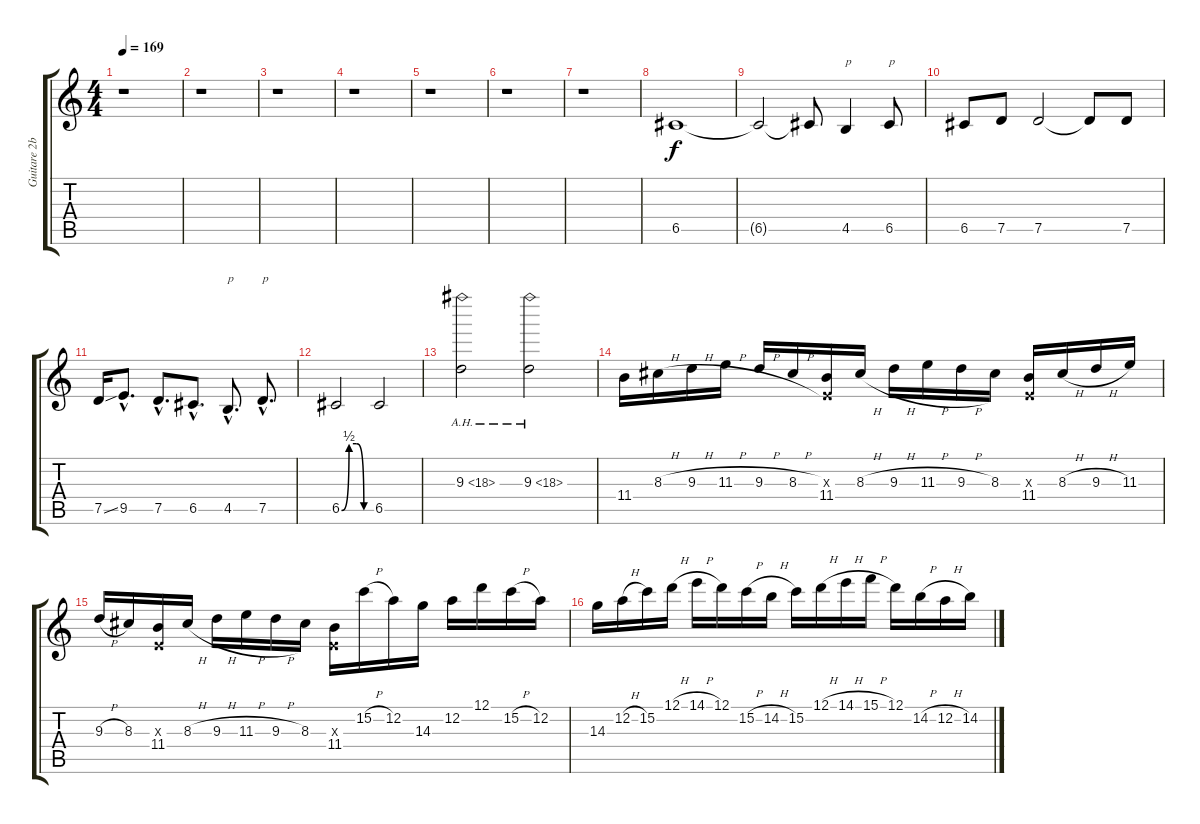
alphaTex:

\track ("Guitare 2b" "Guitare 2b") {instrument distortionguitar}
\staff {score tabs}
\tuning (D4 A3 F3 C3 G2 D2) {hide}
\ts (4 4)
\tempo 169
\clef g2
\ks c
r.1{dy f} |
r.1 |
r.1 |
r.1 |
r.1 |
r.1 |
r.1 |
6.5.1 |
6.5{t}.2 6.5{t}.8 4.5.4{txt "p"} 6.5.8{txt "p"} |
6.5.8 7.5.8 7.5.2 7.5{t}.8 7.5.8 |
7.5{ss}.16 9.5{hac}.8{d} 7.5{hac}.8{d} 6.5{hac}.8{d} 4.5{hac}.8{d txt "p"} 7.5{hac}.8{d txt "p"} |
6.5{be (custom 0 0 15 2 30 2 45 0 60 0)}.2 6.5.2 |
9.3{ah 9}.2 9.3{ah 9}.2 |
11.4.16 8.3{h}.16 9.3{h}.16 11.3{h}.16 9.3{h}.16 8.3{h}.16 (-1.3{x} 11.4).16 8.3{h}.16 9.3{h}.16 11.3{h}.16 9.3{h}.16 8.3.16 (-1.3{x} 11.4).16 8.3{h}.16 9.3{h}.16 11.3.16 |
9.3{h}.16 8.3.16 (-1.3{x} 11.4).16 8.3{h}.16 9.3{h}.16 11.3{h}.16 9.3{h}.16 8.3.16 (-1.3{x} 11.4).16 15.2{h}.16 12.2.16 14.3.16 12.2.16 12.1.16 15.2{h}.16 12.2.16 |
14.3.16 12.2{h}.16 15.2.16 12.1{h}.16 14.1{h}.16 12.1.16 15.2{h}.16 14.2{h}.16 15.2.16 12.1{h}.16 14.1{h}.16 15.1{h}.16 12.1.16 14.2{h}.16 12.2{h}.16 14.2{h}.16
